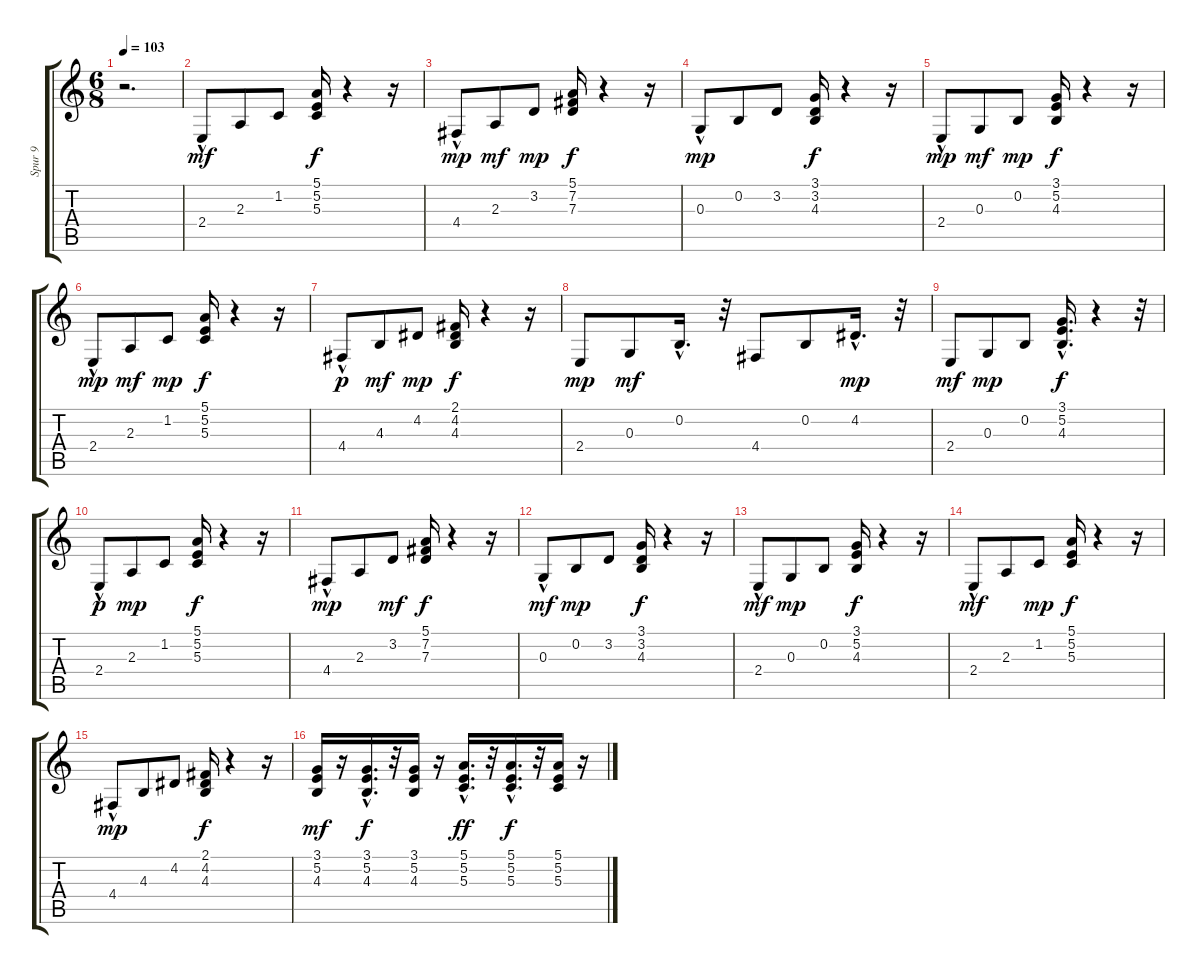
\track ("Spur 9" "Spur 9") {instrument acousticgrandpiano}
\staff {score tabs}
\tuning (E4 B3 G3 D3 A2 E2) {hide}
\ts (6 8)
\tempo 103
\clef g2
\ks c
r.2{d dy ff} |
2.4{hac}.8{dy mf} 2.3.8 1.2.8 (5.1 5.2 5.3).16{dy f} r.4 r.16 |
4.4{hac}.8{dy mp} 2.3.8{dy mf} 3.2.8{dy mp} (5.1 7.2 7.3).16{dy f} r.4 r.16 |
0.3{hac}.8{dy mp} 0.2.8 3.2.8 (3.1 3.2 4.3).16{dy f} r.4 r.16 |
2.4{hac}.8{dy mp} 0.3.8{dy mf} 0.2.8{dy mp} (3.1 5.2 4.3).16{dy f} r.4 r.16 |
2.4{hac}.8{dy mp} 2.3.8{dy mf} 1.2.8{dy mp} (5.1 5.2 5.3).16{dy f} r.4 r.16 |
4.4{hac}.8{dy p} 4.3.8{dy mf} 4.2.8{dy mp} (2.1 4.2 4.3).16{dy f} r.4 r.16 |
2.4.8{dy mp} 0.3.8{dy mf} 0.2{hac}.16{d} r.32 4.4.8 0.2.8 4.2{hac}.16{d dy mp} r.32 |
2.4.8{dy mf} 0.3.8{dy mp} 0.2.8 (3.1 5.2{hac} 4.3).16{d dy f} r.4 r.32 |
2.4{hac}.8{dy p} 2.3.8{dy mp} 1.2.8 (5.1 5.2 5.3).16{dy f} r.4 r.16 |
4.4{hac}.8{dy mp} 2.3.8 3.2.8{dy mf} (5.1 7.2 7.3).16{dy f} r.4 r.16 |
0.3{hac}.8{dy mf} 0.2.8{dy mp} 3.2.8 (3.1 3.2 4.3).16{dy f} r.4 r.16 |
2.4{hac}.8{dy mf} 0.3.8{dy mp} 0.2.8 (3.1 5.2 4.3).16{dy f} r.4 r.16 |
2.4{hac}.8{dy mf} 2.3.8 1.2.8{dy mp} (5.1 5.2 5.3).16{dy f} r.4 r.16 |
4.4{hac}.8{dy mp} 4.3.8 4.2.8 (2.1 4.2 4.3).16{dy f} r.4 r.16 |
(3.1 5.2 4.3).16{dy mf} r.16 (3.1 5.2{hac} 4.3).16{d dy f} r.32 (3.1 5.2 4.3).16 r.16 (5.1{hac} 5.2{hac} 5.3{hac}).16{d dy ff} r.32 (5.1 5.2{hac} 5.3).16{d dy f} r.32 (5.1 5.2 5.3).16 r.16
